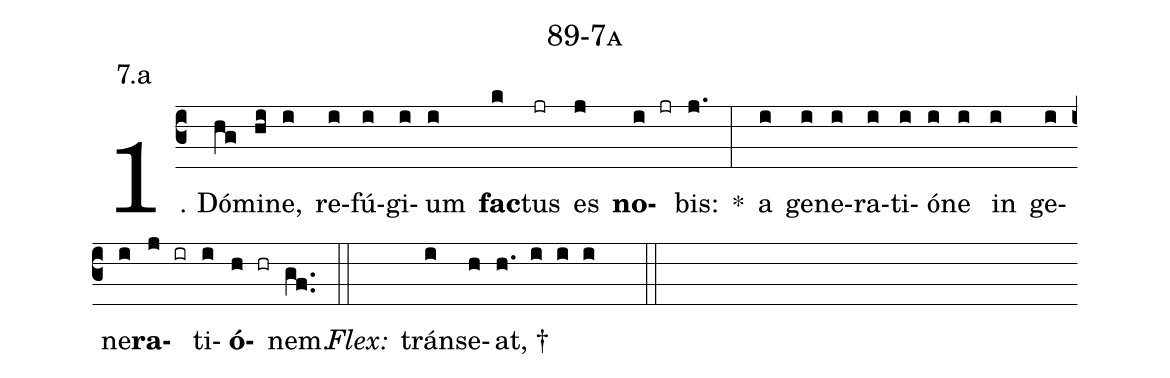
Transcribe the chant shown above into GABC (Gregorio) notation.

name: 89-7a;
annotation: 7.a;
%%
(c3)1. Dó(hg)mi(hi)ne,(i) re(i)fú(i)gi(i)um(i) <b>fac</b>(k)tus(jr) es(j) <b>no</b>(i jr)bis:(j.) *(:) a(i) ge(i)ne(i)ra(i)ti(i)ó(i)ne(i) in(i) ge(i)ne(i)<b>ra</b>(j ir)ti(i)<b>ó</b>(h hr)nem.(gf..) (::)
<i>Flex:</i>()  tráns(i)e(h)at, †(h. i i i  ::)
